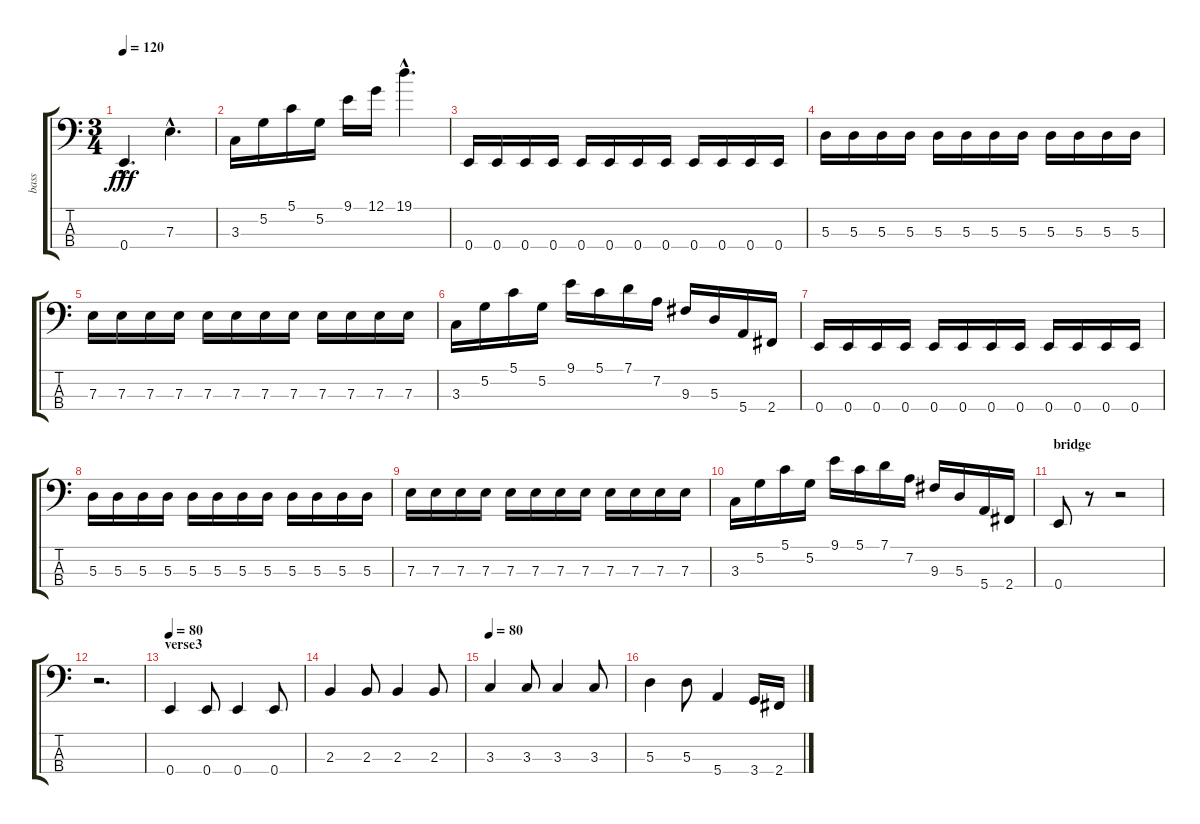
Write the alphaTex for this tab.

\track ("bass" "bass") {instrument electricbassfinger}
\staff {score tabs}
\tuning (G2 D2 A1 E1) {hide}
\ts (3 4)
\tempo 120
\clef f4
\ks c
0.4{hac}.4{d dy fff} 7.3{hac}.4{d} |
3.3.16 5.2.16 5.1.16 5.2.16 9.1.16 12.1.16 19.1{hac}.4{d} |
0.4.16 0.4.16 0.4.16 0.4.16 0.4.16 0.4.16 0.4.16 0.4.16 0.4.16 0.4.16 0.4.16 0.4.16 |
5.3.16 5.3.16 5.3.16 5.3.16 5.3.16 5.3.16 5.3.16 5.3.16 5.3.16 5.3.16 5.3.16 5.3.16 |
7.3.16 7.3.16 7.3.16 7.3.16 7.3.16 7.3.16 7.3.16 7.3.16 7.3.16 7.3.16 7.3.16 7.3.16 |
3.3.16 5.2.16 5.1.16 5.2.16 9.1.16 5.1.16 7.1.16 7.2.16 9.3.16 5.3.16 5.4.16 2.4.16 |
0.4.16 0.4.16 0.4.16 0.4.16 0.4.16 0.4.16 0.4.16 0.4.16 0.4.16 0.4.16 0.4.16 0.4.16 |
5.3.16 5.3.16 5.3.16 5.3.16 5.3.16 5.3.16 5.3.16 5.3.16 5.3.16 5.3.16 5.3.16 5.3.16 |
7.3.16 7.3.16 7.3.16 7.3.16 7.3.16 7.3.16 7.3.16 7.3.16 7.3.16 7.3.16 7.3.16 7.3.16 |
3.3.16 5.2.16 5.1.16 5.2.16 9.1.16 5.1.16 7.1.16 7.2.16 9.3.16 5.3.16 5.4.16 2.4.16 |
\section ("" "bridge")
0.4.8 r.8 r.2 |
r.2{d} |
\section ("" "verse3")
\tempo 80
0.4.4 0.4.8 0.4.4 0.4.8 |
2.3.4 2.3.8 2.3.4 2.3.8 |
\tempo 80
3.3.4 3.3.8 3.3.4 3.3.8 |
5.3.4 5.3.8 5.4.4 3.4.16 2.4.16
